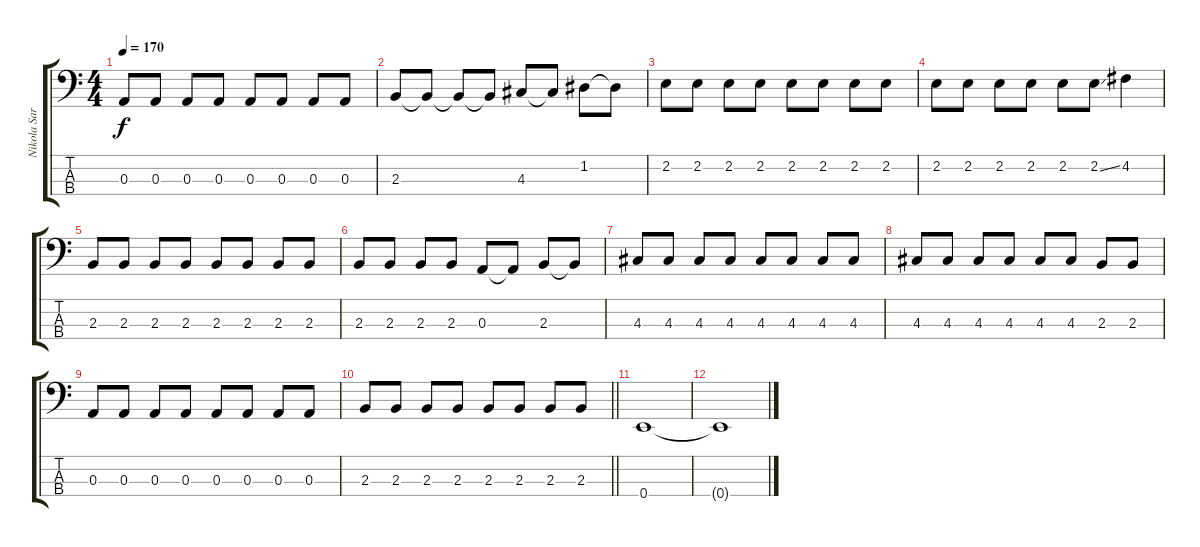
\track ("Nikola Sarcevic - Bass" "Nikola Sar") {instrument electricbassfinger}
\staff {score tabs}
\tuning (G2 D2 A1 E1) {hide}
\ts (4 4)
\tempo 170
\clef f4
\ks c
0.3.8{dy f} 0.3.8 0.3.8 0.3.8 0.3.8 0.3.8 0.3.8 0.3.8 |
2.3.8 2.3{t}.8 2.3{t}.8 2.3{t}.8 4.3.8 4.3{t}.8 1.2.8 1.2{t}.8 |
2.2.8 2.2.8 2.2.8 2.2.8 2.2.8 2.2.8 2.2.8 2.2.8 |
2.2.8 2.2.8 2.2.8 2.2.8 2.2.8 2.2{ss}.8 4.2.4 |
2.3.8 2.3.8 2.3.8 2.3.8 2.3.8 2.3.8 2.3.8 2.3.8 |
2.3.8 2.3.8 2.3.8 2.3.8 0.3.8 0.3{t}.8 2.3.8 2.3{t}.8 |
4.3.8 4.3.8 4.3.8 4.3.8 4.3.8 4.3.8 4.3.8 4.3.8 |
4.3.8 4.3.8 4.3.8 4.3.8 4.3.8 4.3.8 2.3.8 2.3.8 |
0.3.8 0.3.8 0.3.8 0.3.8 0.3.8 0.3.8 0.3.8 0.3.8 |
\barLineRight lightlight
2.3.8 2.3.8 2.3.8 2.3.8 2.3.8 2.3.8 2.3.8 2.3.8 |
0.4.1 |
0.4{t}.1
